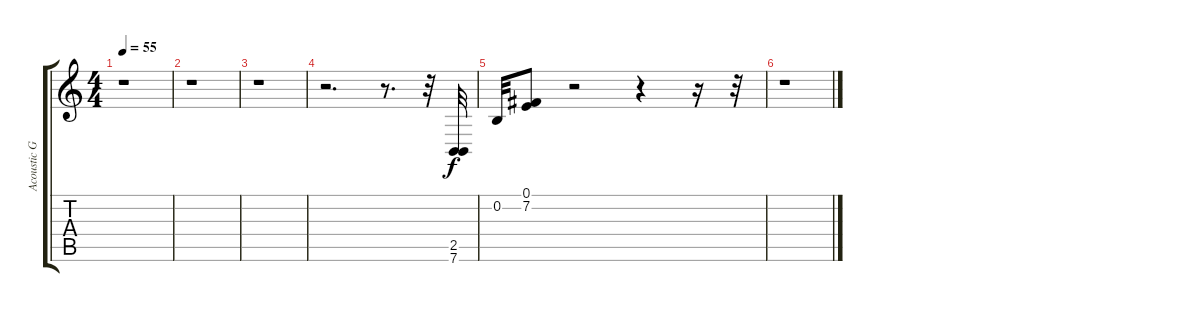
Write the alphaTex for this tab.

\track ("Acoustic Guitar" "Acoustic G") {instrument fx4atmosphere}
\staff {score tabs}
\tuning (E4 B3 G3 D3 A2 E2) {hide}
\ts (4 4)
\tempo 55
\clef g2
\ks c
r.1{dy f} |
r.1 |
r.1 |
r.2{d} r.8{d} r.32 (2.5 7.6).32 |
0.2.32 (0.1 7.2).8 r.2 r.4 r.16 r.32 |
r.1
